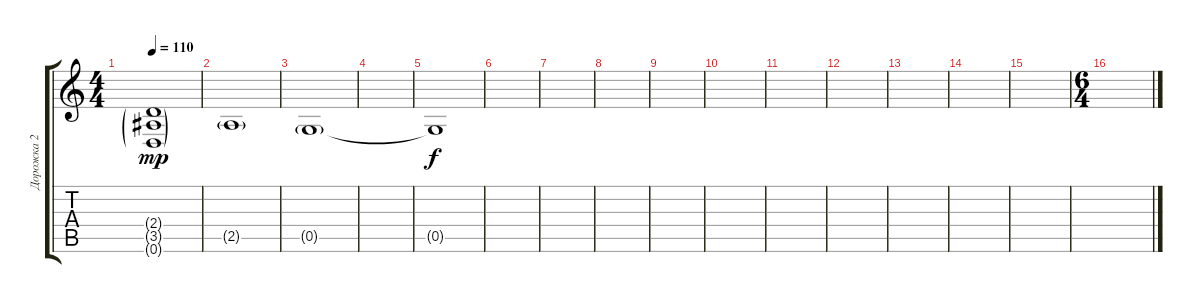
\track ("Дорожка 2" "Дорожка 2") {instrument distortionguitar}
\staff {score tabs}
\tuning (D4 A3 F3 C3 G2 D2) {hide}
\ts (4 4)
\tempo 110
\clef g2
\ks c
(2.4{g} 3.5{g} 0.6{g}).1{dy mp} |
2.5{g}.1 |
0.5{g}.1 |
|
0.5{t}.1{dy f} |
|
|
|
|
|
|
|
|
|
|
\ts (6 4)
